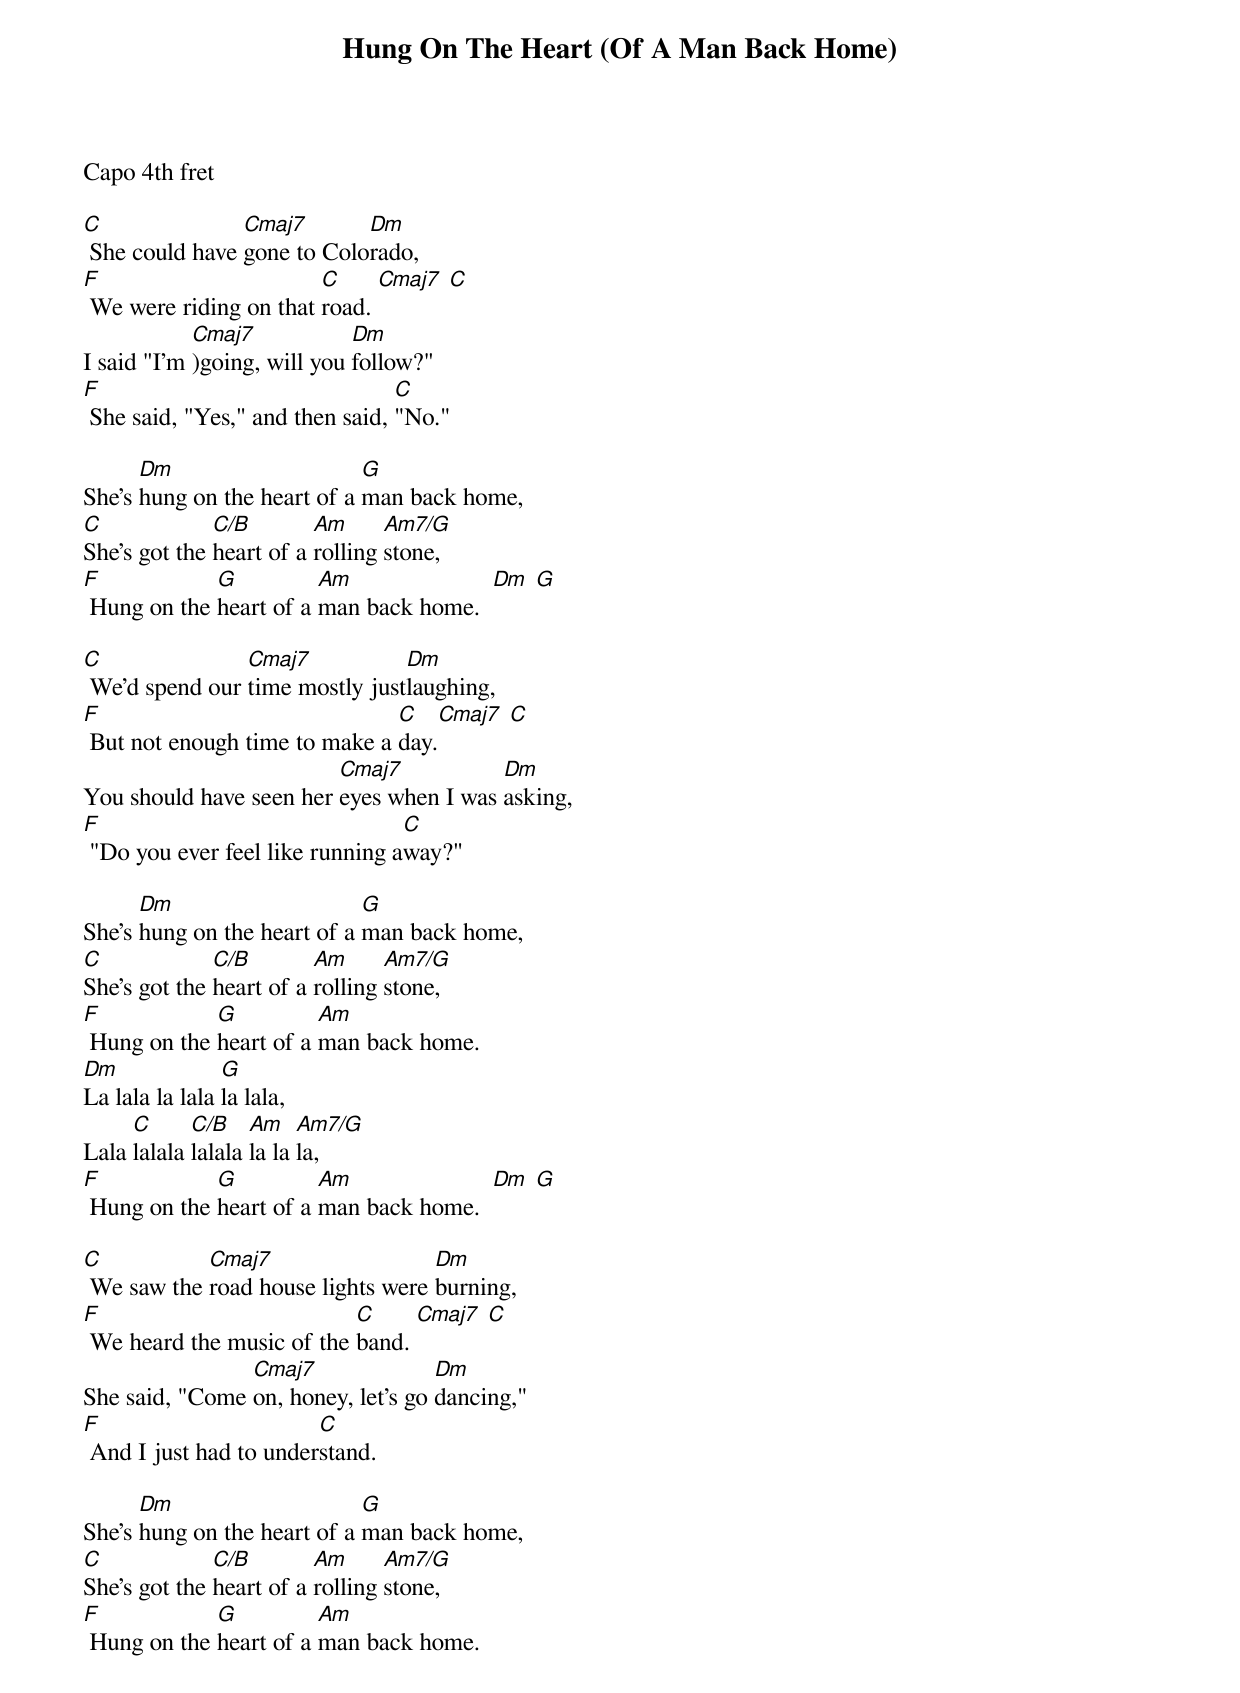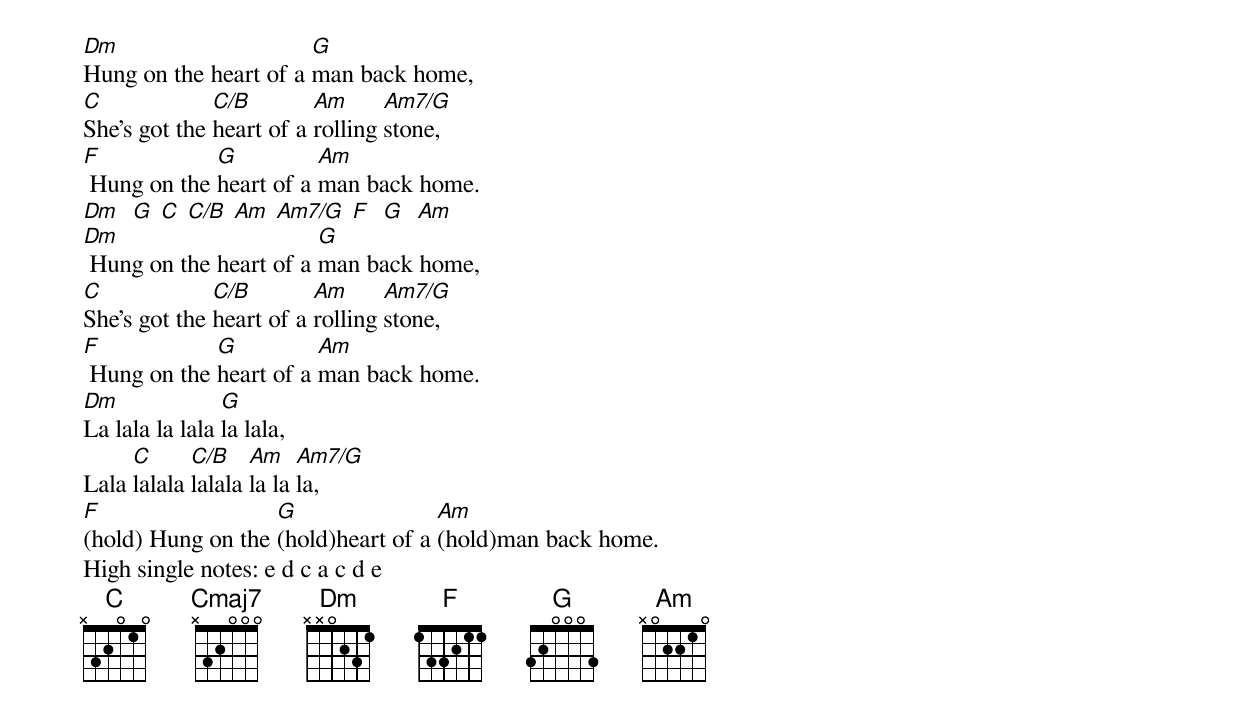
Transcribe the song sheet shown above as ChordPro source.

{title: Hung On The Heart (Of A Man Back Home)}
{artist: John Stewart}
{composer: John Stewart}
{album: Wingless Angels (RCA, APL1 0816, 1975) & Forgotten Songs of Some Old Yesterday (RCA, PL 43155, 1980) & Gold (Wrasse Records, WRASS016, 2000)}

Capo 4th fret

[C] She could have [Cmaj7]gone to Colo[Dm]rado,
[F] We were riding on that [C]road. [Cmaj7] [C]
I said "I'm [Cmaj7])going, will you [Dm]follow?"
[F] She said, "Yes," and then said, [C]"No."

She's [Dm]hung on the heart of a [G]man back home,
[C]She's got the [C/B]heart of a [Am]rolling [Am7/G]stone,
[F] Hung on the [G]heart of a [Am]man back home.  [Dm] [G]

[C] We'd spend our [Cmaj7]time mostly just[Dm]laughing,
[F] But not enough time to make a [C]day.[Cmaj7] [C]
You should have seen her [Cmaj7]eyes when I was [Dm]asking,
[F] "Do you ever feel like running a[C]way?"

She's [Dm]hung on the heart of a [G]man back home,
[C]She's got the [C/B]heart of a [Am]rolling [Am7/G]stone,
[F] Hung on the [G]heart of a [Am]man back home.
[Dm]La lala la lala [G]la lala,
Lala [C]lalala [C/B]lalala [Am]la la [Am7/G]la,
[F] Hung on the [G]heart of a [Am]man back home.  [Dm] [G]

[C] We saw the [Cmaj7]road house lights were [Dm]burning,
[F] We heard the music of the [C]band. [Cmaj7] [C]
She said, "Come [Cmaj7]on, honey, let's go [Dm]dancing,"
[F] And I just had to under[C]stand.

She's [Dm]hung on the heart of a [G]man back home,
[C]She's got the [C/B]heart of a [Am]rolling [Am7/G]stone,
[F] Hung on the [G]heart of a [Am]man back home.
[Dm]Hung on the heart of a [G]man back home,
[C]She's got the [C/B]heart of a [Am]rolling [Am7/G]stone,
[F] Hung on the [G]heart of a [Am]man back home.
[Dm]  [G] [C] [C/B] [Am] [Am7/G] [F]  [G]  [Am]
[Dm] Hung on the heart of a [G]man back home,
[C]She's got the [C/B]heart of a [Am]rolling [Am7/G]stone,
[F] Hung on the [G]heart of a [Am]man back home.
[Dm]La lala la lala [G]la lala,
Lala [C]lalala [C/B]lalala [Am]la la [Am7/G]la,
[F](hold) Hung on the [G](hold)heart of a [Am](hold)man back home.
High single notes: e d c a c d e
